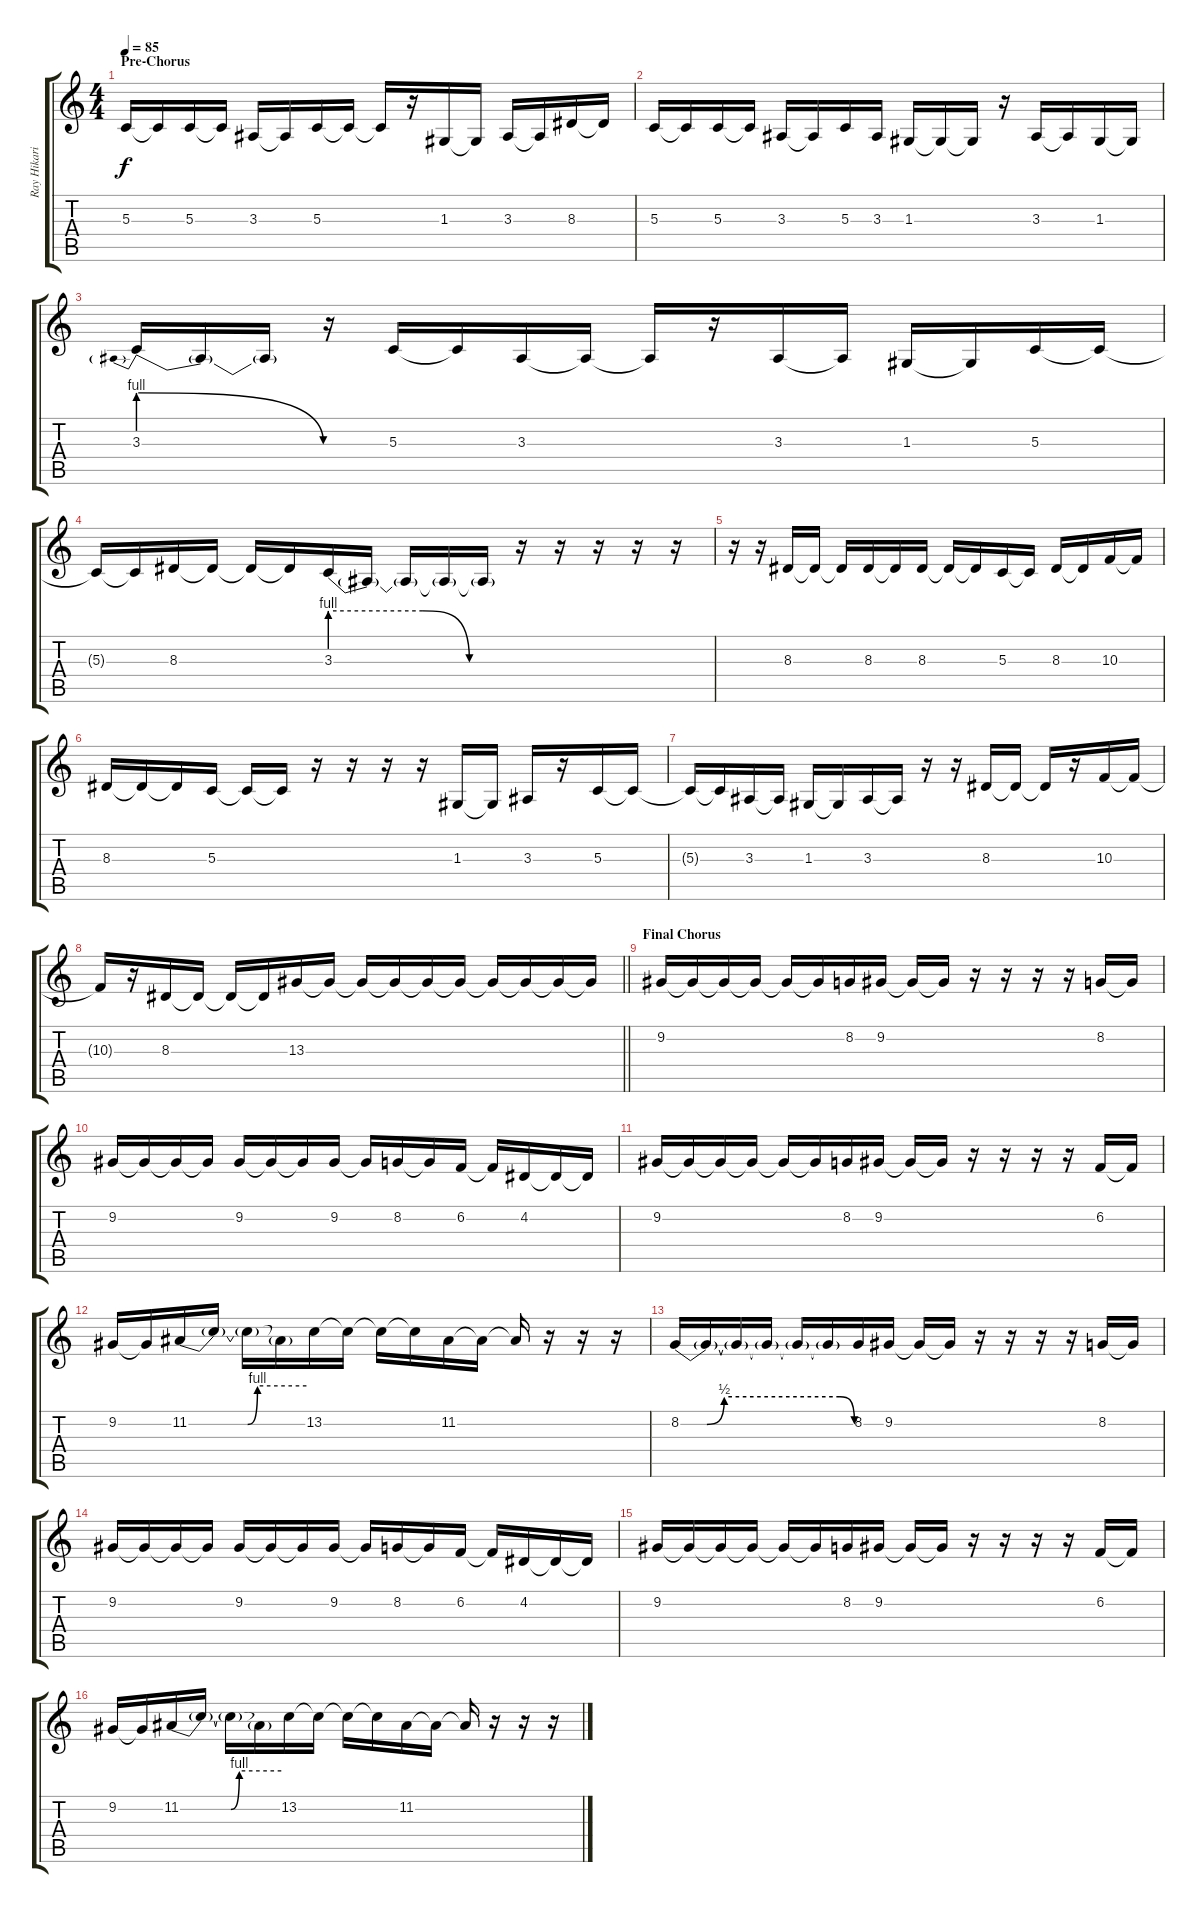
\track ("Ray Hikari" "Ray Hikari") {instrument lead2sawtooth}
\staff {score tabs}
\tuning (E4 B3 G3 D3 A2 E2) {hide}
\ts (4 4)
\section ("" "Pre-Chorus")
\tempo 85
\clef g2
\ks c
5.3.16{dy f} 5.3{t}.16 5.3.16 5.3{t}.16 3.3.16 3.3{t}.16 5.3.16 5.3{t}.16 5.3{t}.16 r.16 1.3.16 1.3{t}.16 3.3.16 3.3{t}.16 8.3.16 8.3{t}.16 |
5.3.16 5.3{t}.16 5.3.16 5.3{t}.16 3.3.16 3.3{t}.16 5.3.16 3.3.16 1.3.16 1.3{t}.16 1.3{t}.16 r.16 3.3.16 3.3{t}.16 1.3.16 1.3{t}.16 |
3.3{be (prebendrelease 0 4 60 0)}.16 3.3{t}.16 3.3{t}.16 r.16 5.3.16 5.3{t}.16 3.3.16 3.3{t}.16 3.3{t}.16 r.16 3.3.16 3.3{t}.16 1.3.16 1.3{t}.16 5.3.16 5.3{t}.16 |
5.3{t}.16 5.3{t}.16 8.3.16 8.3{t}.16 8.3{t}.16 8.3{t}.16 3.3{be (custom 0 4 30 4 45 0 60 0)}.16 3.3{t}.16 3.3{t}.16 3.3{t}.16 3.3{t}.16 r.16 r.16 r.16 r.16 r.16 |
r.16 r.16 8.3.16 8.3{t}.16 8.3{t}.16 8.3.16 8.3{t}.16 8.3.16 8.3{t}.16 8.3{t}.16 5.3.16 5.3{t}.16 8.3.16 8.3{t}.16 10.3.16 10.3{t}.16 |
8.3.16 8.3{t}.16 8.3{t}.16 5.3.16 5.3{t}.16 5.3{t}.16 r.16 r.16 r.16 r.16 1.3.16 1.3{t}.16 3.3.16 r.16 5.3.16 5.3{t}.16 |
5.3{t}.16 5.3{t}.16 3.3.16 3.3{t}.16 1.3.16 1.3{t}.16 3.3.16 3.3{t}.16 r.16 r.16 8.3.16 8.3{t}.16 8.3{t}.16 r.16 10.3.16 10.3{t}.16 |
\barLineRight lightlight
10.3{t}.16 r.16 8.3.16 8.3{t}.16 8.3{t}.16 8.3{t}.16 13.3.16 13.3{t}.16 13.3{t}.16 13.3{t}.16 13.3{t}.16 13.3{t}.16 13.3{t}.16 13.3{t}.16 13.3{t}.16 13.3{t}.16 |
\section ("" "Final Chorus")
9.2.16 9.2{t}.16 9.2{t}.16 9.2{t}.16 9.2{t}.16 9.2{t}.16 8.2.16 9.2.16 9.2{t}.16 9.2{t}.16 r.16 r.16 r.16 r.16 8.2.16 8.2{t}.16 |
9.2.16 9.2{t}.16 9.2{t}.16 9.2{t}.16 9.2.16 9.2{t}.16 9.2{t}.16 9.2.16 9.2{t}.16 8.2.16 8.2{t}.16 6.2.16 6.2{t}.16 4.2.16 4.2{t}.16 4.2{t}.16 |
9.2.16 9.2{t}.16 9.2{t}.16 9.2{t}.16 9.2{t}.16 9.2{t}.16 8.2.16 9.2.16 9.2{t}.16 9.2{t}.16 r.16 r.16 r.16 r.16 6.2.16 6.2{t}.16 |
9.2.16 9.2{t}.16 11.2{be (custom 0 0 30 0 35 4 60 4)}.16 11.2{t}.16 11.2{t}.16 11.2{t}.16 13.2.16 13.2{t}.16 13.2{t}.16 13.2{t}.16 11.2.16 11.2{t}.16 11.2{t}.16 r.16 r.16 r.16 |
8.2{be (custom 0 0 9 0 15 2 55 2 60 0)}.16 8.2{t}.16 8.2{t}.16 8.2{t}.16 8.2{t}.16 8.2{t}.16 8.2.16 9.2.16 9.2{t}.16 9.2{t}.16 r.16 r.16 r.16 r.16 8.2.16 8.2{t}.16 |
9.2.16 9.2{t}.16 9.2{t}.16 9.2{t}.16 9.2.16 9.2{t}.16 9.2{t}.16 9.2.16 9.2{t}.16 8.2.16 8.2{t}.16 6.2.16 6.2{t}.16 4.2.16 4.2{t}.16 4.2{t}.16 |
9.2.16 9.2{t}.16 9.2{t}.16 9.2{t}.16 9.2{t}.16 9.2{t}.16 8.2.16 9.2.16 9.2{t}.16 9.2{t}.16 r.16 r.16 r.16 r.16 6.2.16 6.2{t}.16 |
9.2.16 9.2{t}.16 11.2{be (custom 0 0 30 0 35 4 60 4)}.16 11.2{t}.16 11.2{t}.16 11.2{t}.16 13.2.16 13.2{t}.16 13.2{t}.16 13.2{t}.16 11.2.16 11.2{t}.16 11.2{t}.16 r.16 r.16 r.16
